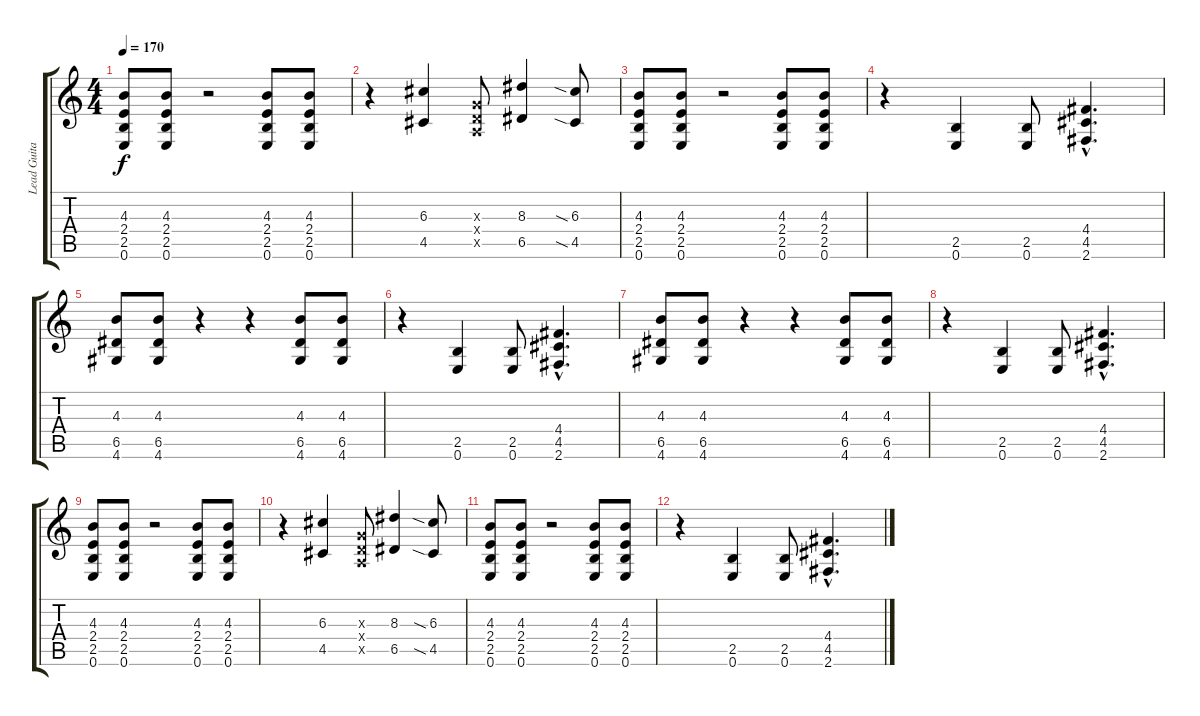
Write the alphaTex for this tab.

\track ("Lead Guitar" "Lead Guita") {instrument overdrivenguitar}
\staff {score tabs}
\tuning (E4 B3 G3 D3 A2 E2) {hide}
\ts (4 4)
\tempo 170
\clef g2
\ks c
(4.3 2.4 2.5 0.6).8{dy f} (4.3 2.4 2.5 0.6).8 r.2 (4.3 2.4 2.5 0.6).8 (4.3 2.4 2.5 0.6).8 |
r.4 (6.3 4.5).4 (0.3{x} 0.4{x} 0.5{x}).8 (8.3 6.5).4 (6.3{sia} 4.5{sia}).8 |
(4.3 2.4 2.5 0.6).8 (4.3 2.4 2.5 0.6).8 r.2 (4.3 2.4 2.5 0.6).8 (4.3 2.4 2.5 0.6).8 |
r.4 (2.5 0.6).4 (2.5 0.6).8 (4.4{hac} 4.5{hac} 2.6{hac}).4{d} |
(4.3 6.5 4.6).8 (4.3 6.5 4.6).8 r.4 r.4 (4.3 6.5 4.6).8 (4.3 6.5 4.6).8 |
r.4 (2.5 0.6).4 (2.5 0.6).8 (4.4{hac} 4.5{hac} 2.6{hac}).4{d} |
(4.3 6.5 4.6).8 (4.3 6.5 4.6).8 r.4 r.4 (4.3 6.5 4.6).8 (4.3 6.5 4.6).8 |
r.4 (2.5 0.6).4 (2.5 0.6).8 (4.4{hac} 4.5{hac} 2.6{hac}).4{d} |
(4.3 2.4 2.5 0.6).8 (4.3 2.4 2.5 0.6).8 r.2 (4.3 2.4 2.5 0.6).8 (4.3 2.4 2.5 0.6).8 |
r.4 (6.3 4.5).4 (0.3{x} 0.4{x} 0.5{x}).8 (8.3 6.5).4 (6.3{sia} 4.5{sia}).8 |
(4.3 2.4 2.5 0.6).8 (4.3 2.4 2.5 0.6).8 r.2 (4.3 2.4 2.5 0.6).8 (4.3 2.4 2.5 0.6).8 |
r.4 (2.5 0.6).4 (2.5 0.6).8 (4.4{hac} 4.5{hac} 2.6{hac}).4{d}
